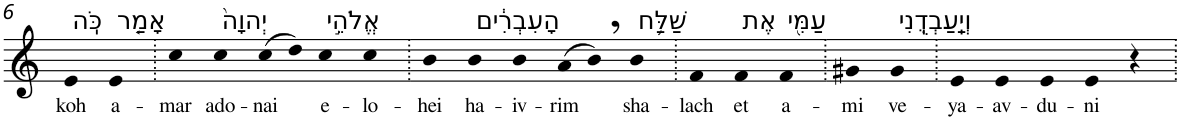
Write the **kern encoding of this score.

**kern	**text
*part1	*part1
*staff1	*staff1
*I"Piano	*
*I'Pno	*
!!LO:PB:g=z
*clefG2	*
*k[]	*
=6	=6
!LO:TX:a:t=כֹּֽה	!
!	!LO:LY:b
4e	koh
!LO:TX:a:t=אָמַ֤ר	!
!	!LO:LY:b
4e	a-
=7.	=7.
!	!LO:LY:b
4cc	-mar
!LO:TX:a:t=יְהוָה֙	!
!	!LO:LY:b
4cc	ado-
!	!LO:LY:b
(>8cc	-nai
8dd)	.
!LO:TX:a:t=אֱלֹהֵ֣י	!
!	!LO:LY:b
4cc	e-
!	!LO:LY:b
4cc	-lo-
=8.	=8.
!	!LO:LY:b
4b	-hei
!LO:TX:a:t=הָעִבְרִ֔ים	!
!	!LO:LY:b
4b	ha-
!	!LO:LY:b
4b	-iv-
!	!LO:LY:b
(>8a	-rim
8b,)	.
!LO:TX:a:t=שַׁלַּ֥ח	!
!	!LO:LY:b
4b	sha-
=9.	=9.
!	!LO:LY:b
4f	-lach
!LO:TX:a:t=אֶת	!
!	!LO:LY:b
4f	et
!LO:TX:a:t=עַמִּ֖י	!
!	!LO:LY:b
4f	a-
=10.	=10.
!	!LO:LY:b
4g#X	-mi
!LO:TX:a:t=וְיַֽעַבְדֻֽנִי	!
!	!LO:LY:b
4g#	ve-
=11.	=11.
!	!LO:LY:b
4e	-ya-
!	!LO:LY:b
4e	-av-
!	!LO:LY:b
4e	-du-
!	!LO:LY:b
4e	-ni
4r	.
=.	=.
*-	*-
